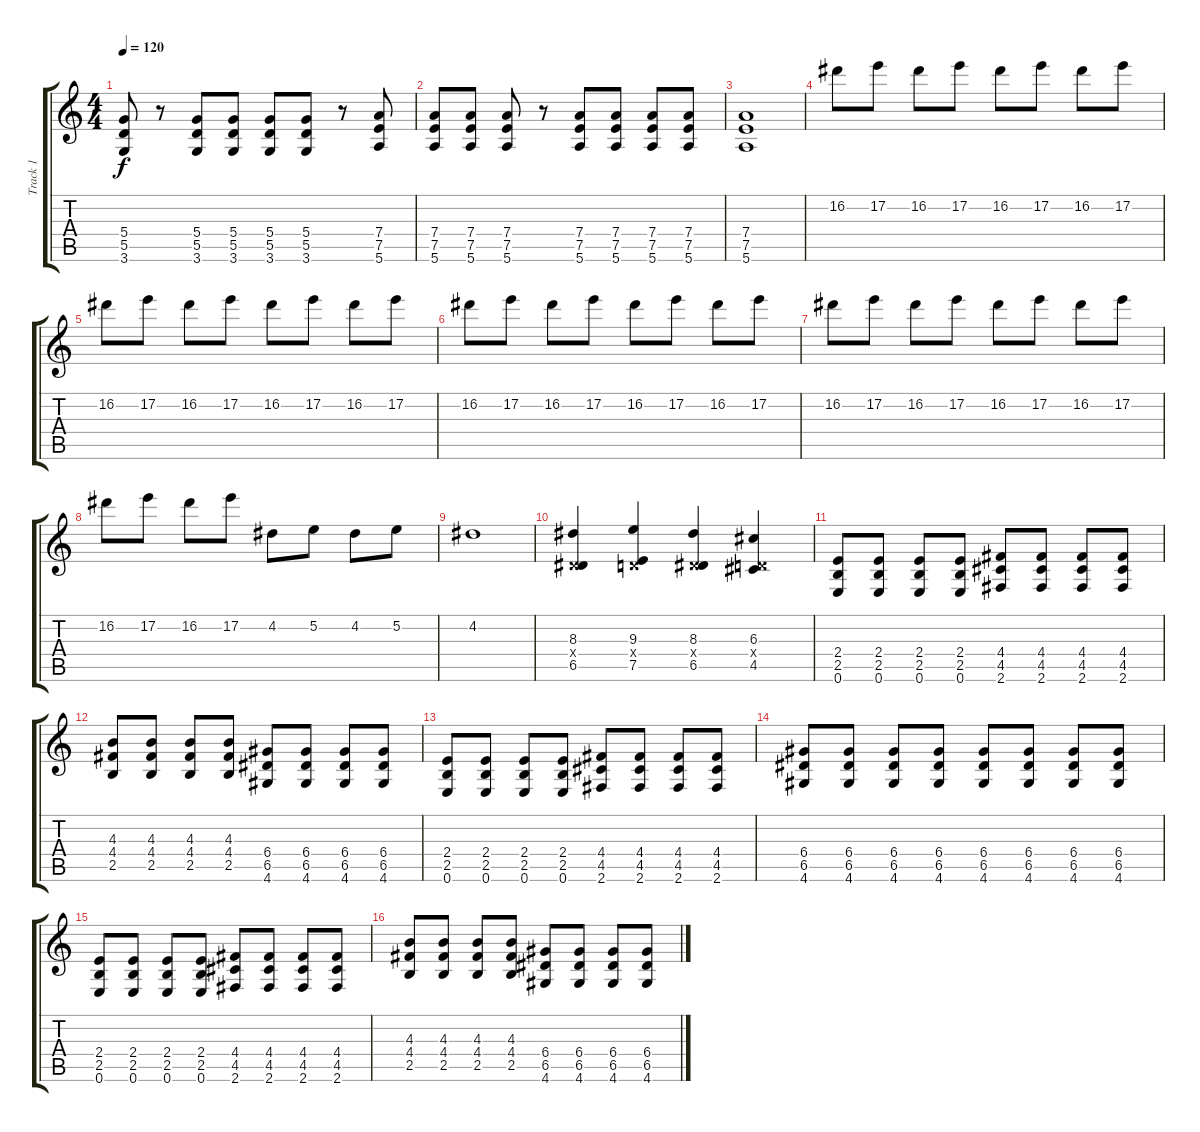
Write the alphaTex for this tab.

\track ("Track 1" "Track 1") {instrument distortionguitar}
\staff {score tabs}
\tuning (E4 B3 G3 D3 A2 E2) {hide}
\ts (4 4)
\tempo 120
\clef g2
\ks c
(5.4 5.5 3.6).8{dy f} r.8 (5.4 5.5 3.6).8 (5.4 5.5 3.6).8 (5.4 5.5 3.6).8 (5.4 5.5 3.6).8 r.8 (7.4 7.5 5.6).8 |
(7.4 7.5 5.6).8 (7.4 7.5 5.6).8 (7.4 7.5 5.6).8 r.8 (7.4 7.5 5.6).8 (7.4 7.5 5.6).8 (7.4 7.5 5.6).8 (7.4 7.5 5.6).8 |
(7.4 7.5 5.6).1 |
16.2.8 17.2.8 16.2.8 17.2.8 16.2.8 17.2.8 16.2.8 17.2.8 |
16.2.8 17.2.8 16.2.8 17.2.8 16.2.8 17.2.8 16.2.8 17.2.8 |
16.2.8 17.2.8 16.2.8 17.2.8 16.2.8 17.2.8 16.2.8 17.2.8 |
16.2.8 17.2.8 16.2.8 17.2.8 16.2.8 17.2.8 16.2.8 17.2.8 |
16.2.8 17.2.8 16.2.8 17.2.8 4.2.8 5.2.8 4.2.8 5.2.8 |
4.2.1 |
(8.3 0.4{x} 6.5).4 (9.3 0.4{x} 7.5).4 (8.3 0.4{x} 6.5).4 (6.3 0.4{x} 4.5).4 |
(2.4 2.5 0.6).8 (2.4 2.5 0.6).8 (2.4 2.5 0.6).8 (2.4 2.5 0.6).8 (4.4 4.5 2.6).8 (4.4 4.5 2.6).8 (4.4 4.5 2.6).8 (4.4 4.5 2.6).8 |
(4.3 4.4 2.5).8 (4.3 4.4 2.5).8 (4.3 4.4 2.5).8 (4.3 4.4 2.5).8 (6.4 6.5 4.6).8 (6.4 6.5 4.6).8 (6.4 6.5 4.6).8 (6.4 6.5 4.6).8 |
(2.4 2.5 0.6).8 (2.4 2.5 0.6).8 (2.4 2.5 0.6).8 (2.4 2.5 0.6).8 (4.4 4.5 2.6).8 (4.4 4.5 2.6).8 (4.4 4.5 2.6).8 (4.4 4.5 2.6).8 |
(6.4 6.5 4.6).8 (6.4 6.5 4.6).8 (6.4 6.5 4.6).8 (6.4 6.5 4.6).8 (6.4 6.5 4.6).8 (6.4 6.5 4.6).8 (6.4 6.5 4.6).8 (6.4 6.5 4.6).8 |
(2.4 2.5 0.6).8 (2.4 2.5 0.6).8 (2.4 2.5 0.6).8 (2.4 2.5 0.6).8 (4.4 4.5 2.6).8 (4.4 4.5 2.6).8 (4.4 4.5 2.6).8 (4.4 4.5 2.6).8 |
(4.3 4.4 2.5).8 (4.3 4.4 2.5).8 (4.3 4.4 2.5).8 (4.3 4.4 2.5).8 (6.4 6.5 4.6).8 (6.4 6.5 4.6).8 (6.4 6.5 4.6).8 (6.4 6.5 4.6).8
